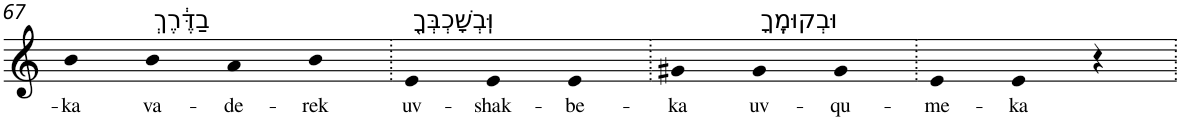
**kern	**text
*part1	*part1
*staff1	*staff1
*I"Piano	*
*I'Pno	*
!!LO:PB:g=z
*clefG2	*
*k[]	*
=67	=67
!	!LO:LY:b
4b	-ka
!LO:TX:a:t=בַדֶּ֔רֶךְ	!
!	!LO:LY:b
4b	va-
!	!LO:LY:b
4a	-de-
!	!LO:LY:b
4b	-rek
=68.	=68.
!LO:TX:a:t=וּֽבְשָׁכְבְּךָ֖	!
!	!LO:LY:b
4e	uv-
!	!LO:LY:b
4e	-shak-
!	!LO:LY:b
4e	-be-
=69.	=69.
!	!LO:LY:b
4g#X	-ka
!LO:TX:a:t=וּבְקוּמֶֽךָ	!
!	!LO:LY:b
4g#	uv-
!	!LO:LY:b
4g#	-qu-
=70.	=70.
!	!LO:LY:b
4e	-me-
!	!LO:LY:b
4e	-ka
4r	.
=.	=.
*-	*-
